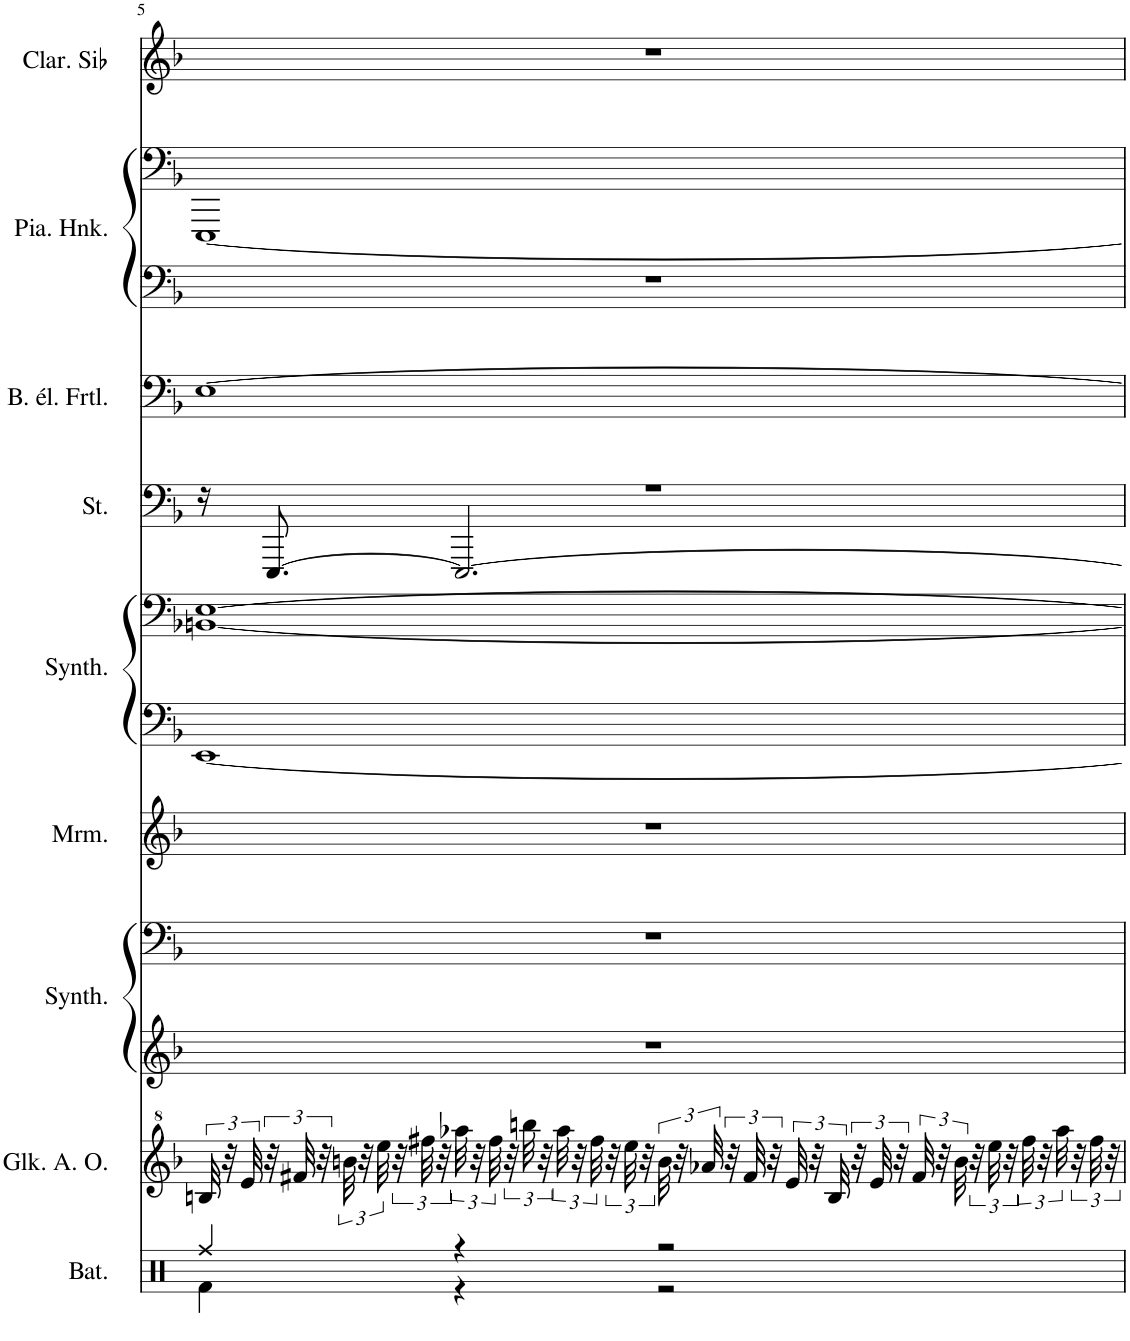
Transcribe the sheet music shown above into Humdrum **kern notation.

**kern	**kern	**kern	**kern	**kern	**kern	**kern	**kern	**kern	**kern	**kern	**kern
*part9	*part8	*part7	*part7	*part6	*part5	*part5	*part4	*part3	*part2	*part2	*part1
*staff12	*staff11	*staff10	*staff9	*staff8	*staff7	*staff6	*staff5	*staff4	*staff3	*staff2	*staff1
*I"Batterie	*I"Glockenspiel Alto Orff	*I"Synthétiseur de cuivres	*	*I"Marimba (double portée)	*I"Synthétiseur Pad	*	*I"Cordes	*I"Basse électrique fretless	*I"Piano Honky Tonk, We Are Th	*	*I"Clarinette en Sib
*I'Bat.	*I'Glk. A. O.	*I'Synth.	*	*I'Mrm.	*I'Synth.	*	*	*I'B. él. Frtl.	*I'Pia. Hnk.	*	*I'Clar. Sib
!!LO:PB:g=z
*clefX	*clefG^2	*clefG2	*clefF4	*clefG2	*clefF4	*clefF4	*clefF4	*clefF4	*clefF4	*clefF4	*clefG2
*	*	*	*	*	*	*	*	*Trd7c12	*	*	*Trd1c2
*k[]	*k[b-]	*k[b-]	*k[b-]	*k[b-]	*k[b-]	*k[b-]	*k[b-]	*k[b-]	*k[b-]	*k[b-]	*k[b-]
*M4/4	*M4/4	*M4/4	*M4/4	*M4/4	*M4/4	*M4/4	*M4/4	*M4/4	*M4/4	*M4/4	*M4/4
=5	=5	=5	=5	=5	=5	=5	=5	=5	=5	=5	=5
*^	*	*	*	*	*	*	*^	*	*	*	*
4Rff/	4Rf\	48bn/	1r	1r	1r	[1EE	[1BBn [1E	1r	16r	[1E	1r	[1EEE	1r
.	.	48r	.	.	.	.	.	.	.	.	.	.	.
.	.	48ee/	.	.	.	.	.	.	.	.	.	.	.
.	.	48r	.	.	.	.	.	.	[8.EEE/	.	.	.	.
.	.	48ff#X/	.	.	.	.	.	.	.	.	.	.	.
.	.	48r	.	.	.	.	.	.	.	.	.	.	.
.	.	48bbn\	.	.	.	.	.	.	.	.	.	.	.
.	.	48r	.	.	.	.	.	.	.	.	.	.	.
.	.	48eee\	.	.	.	.	.	.	.	.	.	.	.
.	.	48r	.	.	.	.	.	.	.	.	.	.	.
.	.	48fff#X\	.	.	.	.	.	.	.	.	.	.	.
.	.	48r	.	.	.	.	.	.	.	.	.	.	.
4r	4r	48aaa-X\	.	.	.	.	.	.	2.EEE/_	.	.	.	.
.	.	48r	.	.	.	.	.	.	.	.	.	.	.
.	.	48fff#\	.	.	.	.	.	.	.	.	.	.	.
.	.	48r	.	.	.	.	.	.	.	.	.	.	.
.	.	48bbbn\	.	.	.	.	.	.	.	.	.	.	.
.	.	48r	.	.	.	.	.	.	.	.	.	.	.
.	.	48aaa-\	.	.	.	.	.	.	.	.	.	.	.
.	.	48r	.	.	.	.	.	.	.	.	.	.	.
.	.	48fff#\	.	.	.	.	.	.	.	.	.	.	.
.	.	48r	.	.	.	.	.	.	.	.	.	.	.
.	.	48eee\	.	.	.	.	.	.	.	.	.	.	.
.	.	48r	.	.	.	.	.	.	.	.	.	.	.
2r	2r	48bb\	.	.	.	.	.	.	.	.	.	.	.
.	.	48r	.	.	.	.	.	.	.	.	.	.	.
.	.	48aa-X/	.	.	.	.	.	.	.	.	.	.	.
.	.	48r	.	.	.	.	.	.	.	.	.	.	.
.	.	48ff#/	.	.	.	.	.	.	.	.	.	.	.
.	.	48r	.	.	.	.	.	.	.	.	.	.	.
.	.	48ee/	.	.	.	.	.	.	.	.	.	.	.
.	.	48r	.	.	.	.	.	.	.	.	.	.	.
.	.	48b/	.	.	.	.	.	.	.	.	.	.	.
.	.	48r	.	.	.	.	.	.	.	.	.	.	.
.	.	48ee/	.	.	.	.	.	.	.	.	.	.	.
.	.	48r	.	.	.	.	.	.	.	.	.	.	.
.	.	48ff#/	.	.	.	.	.	.	.	.	.	.	.
.	.	48r	.	.	.	.	.	.	.	.	.	.	.
.	.	48bb\	.	.	.	.	.	.	.	.	.	.	.
.	.	48r	.	.	.	.	.	.	.	.	.	.	.
.	.	48eee\	.	.	.	.	.	.	.	.	.	.	.
.	.	48r	.	.	.	.	.	.	.	.	.	.	.
.	.	48fff#\	.	.	.	.	.	.	.	.	.	.	.
.	.	48r	.	.	.	.	.	.	.	.	.	.	.
.	.	48aaa-\	.	.	.	.	.	.	.	.	.	.	.
.	.	48r	.	.	.	.	.	.	.	.	.	.	.
.	.	48fff#\	.	.	.	.	.	.	.	.	.	.	.
.	.	48r	.	.	.	.	.	.	.	.	.	.	.
*v	*v	*	*	*	*	*	*	*v	*v	*	*	*	*
=	=	=	=	=	=	=	=	=	=	=	=
*-	*-	*-	*-	*-	*-	*-	*-	*-	*-	*-	*-
